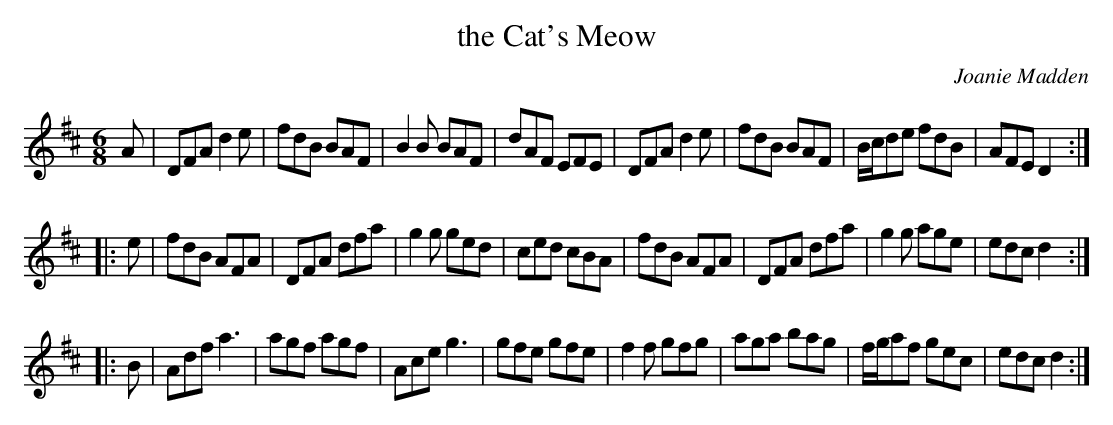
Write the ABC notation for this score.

X:1
T: the Cat's Meow
C: Joanie Madden
M: 6/8
L: 1/8
K: D
A |\
DFA d2e | fdB BAF | B2B BAF | dAF EFE |\
DFA d2e | fdB BAF | B/c/de fdB | AFE D2 :|
|: e |\
fdB AFA | DFA dfa | g2g ged | ced cBA |\
fdB AFA | DFA dfa | g2g age | edc d2 :|
|: B |\
Adf a3  | agf agf | Ace g3 | gfe gfe |\
f2f gfg | aga bag | f/g/af gec | edc d2 :|
